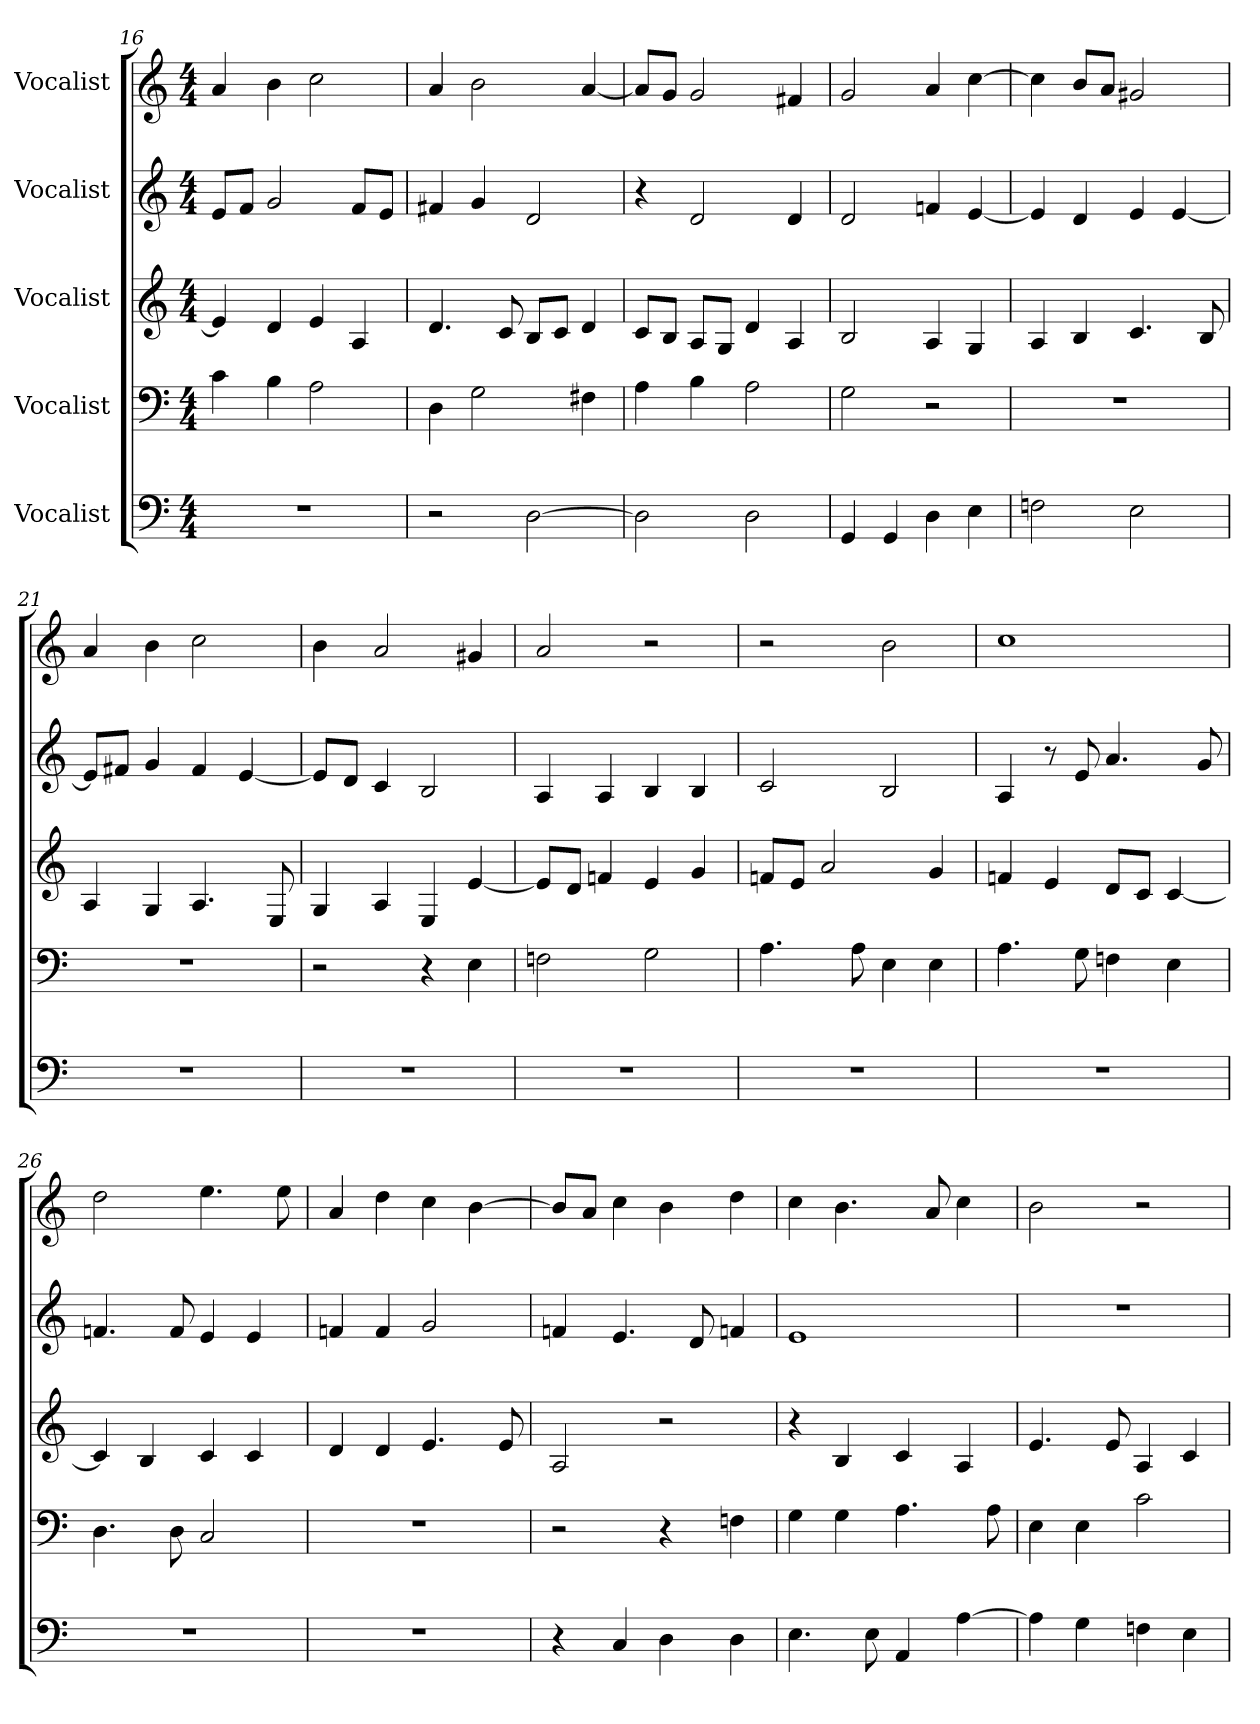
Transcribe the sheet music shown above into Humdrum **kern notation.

**kern	**kern	**kern	**kern	**kern
*part5	*part4	*part3	*part2	*part1
*staff5	*staff4	*staff3	*staff2	*staff1
*I"Vocalist	*I"Vocalist	*I"Vocalist	*I"Vocalist	*I"Vocalist
*M4/4	*M4/4	*M4/4	*M4/4	*M4/4
=16	=16	=16	=16	=16
1r	4c	4e]	8eL	4a
.	.	.	8fJ	.
.	4B	4d	2g	4b
.	2A	4e	.	2cc
.	.	4A	8fL	.
.	.	.	8eJ	.
=17	=17	=17	=17	=17
2r	4D	4.d	4f#X	4a
.	2G	.	4g	2b
.	.	8c	.	.
[2D	.	8BL	2d	.
.	.	8cJ	.	.
.	4F#X	4d	.	[4a
=18	=18	=18	=18	=18
2D]	4A	8cL	4r	8aL]
.	.	8BJ	.	8gJ
.	4B	8AL	2d	2g
.	.	8GJ	.	.
2D	2A	4d	.	.
.	.	4A	4d	4f#X
=19	=19	=19	=19	=19
4GG	2G	2B	2d	2g
4GG	.	.	.	.
4D	2r	4A	4fn	4a
4E	.	4G	[4e	[4cc
=20	=20	=20	=20	=20
2Fn	1r	4A	4e]	4cc]
.	.	4B	4d	8bL
.	.	.	.	8aJ
2E	.	4.c	4e	2g#X
.	.	.	[4e	.
.	.	8B	.	.
=21	=21	=21	=21	=21
1r	1r	4A	8eL]	4a
.	.	.	8f#XJ	.
.	.	4G	4g	4b
.	.	4.A	4f#	2cc
.	.	.	[4e	.
.	.	8E	.	.
=22	=22	=22	=22	=22
1r	2r	4G	8eL]	4b
.	.	.	8dJ	.
.	.	4A	4c	2a
.	4r	4E	2B	.
.	4E	[4e	.	4g#X
=23	=23	=23	=23	=23
1r	2Fn	8eL]	4A	2a
.	.	8dJ	.	.
.	.	4fn	4A	.
.	2G	4e	4B	2r
.	.	4g	4B	.
=24	=24	=24	=24	=24
1r	4.A	8fnL	2c	2r
.	.	8eJ	.	.
.	.	2a	.	.
.	8A	.	.	.
.	4E	.	2B	2b
.	4E	4g	.	.
=25	=25	=25	=25	=25
1r	4.A	4fn	4A	1cc
.	.	4e	8r	.
.	8G	.	8e	.
.	4Fn	8dL	4.a	.
.	.	8cJ	.	.
.	4E	[4c	.	.
.	.	.	8g	.
=26	=26	=26	=26	=26
1r	4.D	4c]	4.fn	2dd
.	.	4B	.	.
.	8D	.	8f	.
.	2C	4c	4e	4.ee
.	.	4c	4e	.
.	.	.	.	8ee
=27	=27	=27	=27	=27
1r	1r	4d	4fn	4a
.	.	4d	4f	4dd
.	.	4.e	2g	4cc
.	.	.	.	[4b
.	.	8e	.	.
=28	=28	=28	=28	=28
4r	2r	2A	4fn	8bL]
.	.	.	.	8aJ
4C	.	.	4.e	4cc
4D	4r	2r	.	4b
.	.	.	8d	.
4D	4Fn	.	4fn	4dd
=29	=29	=29	=29	=29
4.E	4G	4r	1e	4cc
.	4G	4B	.	4.b
8E	.	.	.	.
4AA	4.A	4c	.	.
.	.	.	.	8a
[4A	.	4A	.	4cc
.	8A	.	.	.
=30	=30	=30	=30	=30
4A]	4E	4.e	1r	2b
4G	4E	.	.	.
.	.	8e	.	.
4Fn	2c	4A	.	2r
4E	.	4c	.	.
=	=	=	=	=
*-	*-	*-	*-	*-
